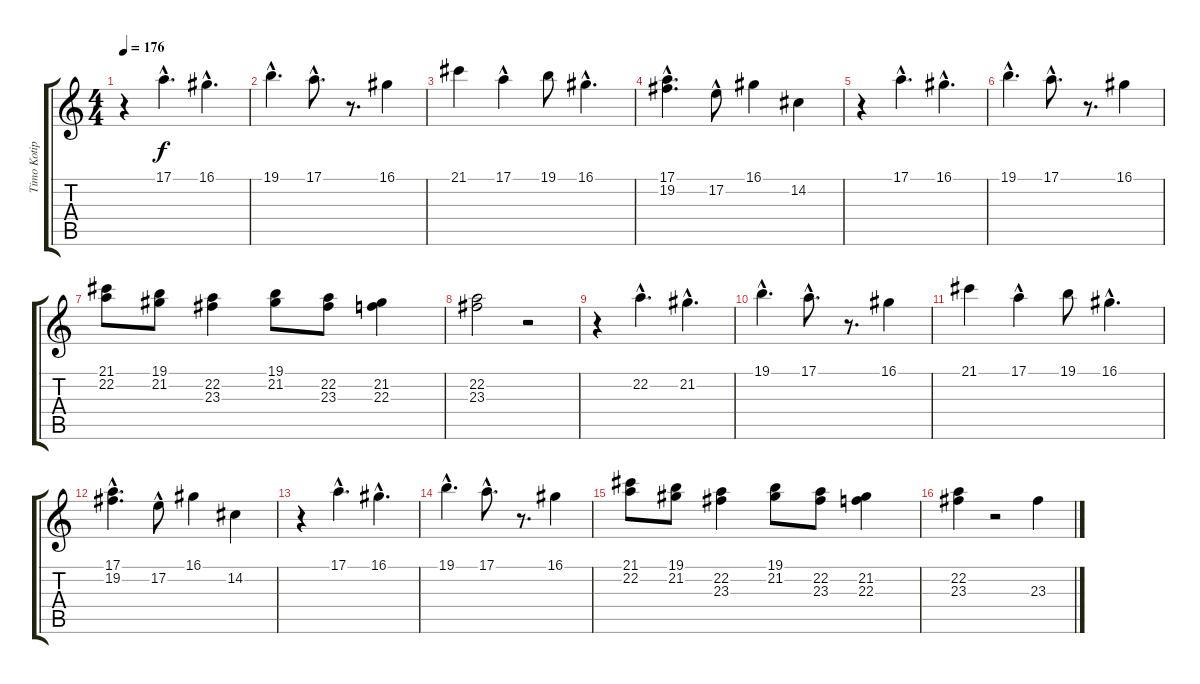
\track ("Timo Kotipelto" "Timo Kotip") {instrument lead3calliope}
\staff {score tabs}
\tuning (E4 B3 G3 D3 A2 E2) {hide}
\ts (4 4)
\tempo 176
\clef g2
\ks c
r.4{dy f} 17.1{hac}.4{d} 16.1{hac}.4{d} |
19.1{hac}.4{d} 17.1{hac}.8{d} r.8{d} 16.1.4 |
21.1.4 17.1{hac}.4 19.1.8 16.1{hac}.4{d} |
(17.1 19.2{hac}).4{d} 17.2{hac}.8 16.1.4 14.2.4 |
r.4 17.1{hac}.4{d} 16.1{hac}.4{d} |
19.1{hac}.4{d} 17.1{hac}.8{d} r.8{d} 16.1.4 |
(21.1 22.2).8 (19.1 21.2).8 (22.2 23.3).4 (19.1 21.2).8 (22.2 23.3).8 (21.2 22.3).4 |
(22.2 23.3).2 r.2 |
r.4 22.2{hac}.4{d} 21.2{hac}.4{d} |
19.1{hac}.4{d} 17.1{hac}.8{d} r.8{d} 16.1.4 |
21.1.4 17.1{hac}.4 19.1.8 16.1{hac}.4{d} |
(17.1 19.2{hac}).4{d} 17.2{hac}.8 16.1.4 14.2.4 |
r.4 17.1{hac}.4{d} 16.1{hac}.4{d} |
19.1{hac}.4{d} 17.1{hac}.8{d} r.8{d} 16.1.4 |
(21.1 22.2).8 (19.1 21.2).8 (22.2 23.3).4 (19.1 21.2).8 (22.2 23.3).8 (21.2 22.3).4 |
(22.2 23.3).4 r.2 23.3.4
